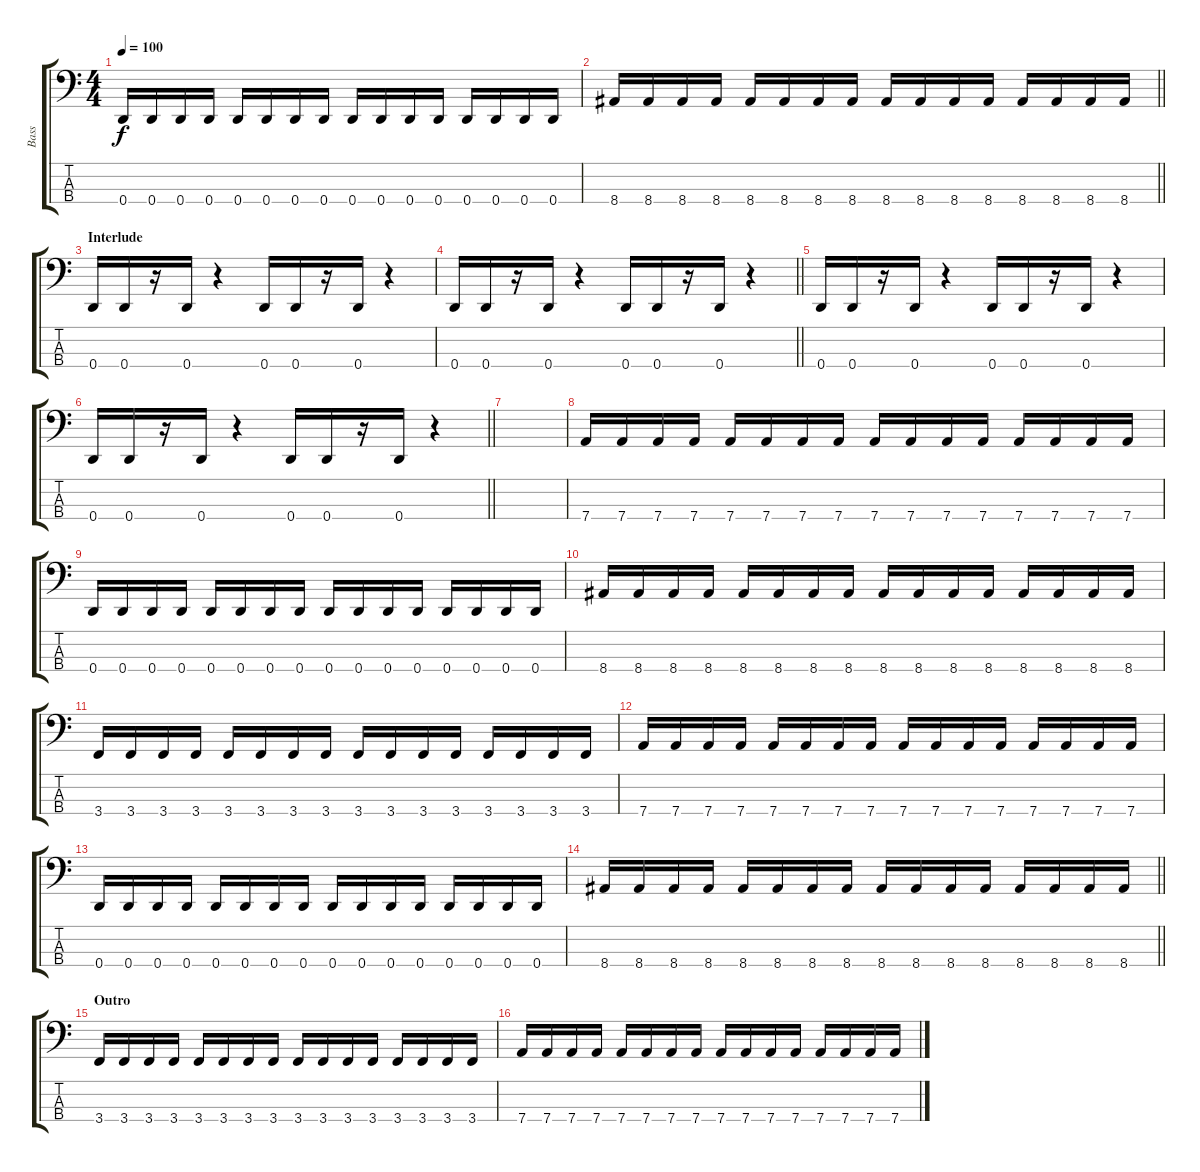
\track ("Bass" "Bass") {instrument electricbasspick}
\staff {score tabs}
\tuning (G2 D2 A1 D1) {hide}
\ts (4 4)
\tempo 100
\clef f4
\ks c
0.4.16{dy f} 0.4.16 0.4.16 0.4.16 0.4.16 0.4.16 0.4.16 0.4.16 0.4.16 0.4.16 0.4.16 0.4.16 0.4.16 0.4.16 0.4.16 0.4.16 |
\barLineRight lightlight
8.4.16 8.4.16 8.4.16 8.4.16 8.4.16 8.4.16 8.4.16 8.4.16 8.4.16 8.4.16 8.4.16 8.4.16 8.4.16 8.4.16 8.4.16 8.4.16 |
\section ("" "Interlude")
0.4.16 0.4.16 r.16 0.4.16 r.4 0.4.16 0.4.16 r.16 0.4.16 r.4 |
\barLineRight lightlight
0.4.16 0.4.16 r.16 0.4.16 r.4 0.4.16 0.4.16 r.16 0.4.16 r.4 |
0.4.16 0.4.16 r.16 0.4.16 r.4 0.4.16 0.4.16 r.16 0.4.16 r.4 |
\barLineRight lightlight
0.4.16 0.4.16 r.16 0.4.16 r.4 0.4.16 0.4.16 r.16 0.4.16 r.4 |
|
7.4.16 7.4.16 7.4.16 7.4.16 7.4.16 7.4.16 7.4.16 7.4.16 7.4.16 7.4.16 7.4.16 7.4.16 7.4.16 7.4.16 7.4.16 7.4.16 |
0.4.16 0.4.16 0.4.16 0.4.16 0.4.16 0.4.16 0.4.16 0.4.16 0.4.16 0.4.16 0.4.16 0.4.16 0.4.16 0.4.16 0.4.16 0.4.16 |
8.4.16 8.4.16 8.4.16 8.4.16 8.4.16 8.4.16 8.4.16 8.4.16 8.4.16 8.4.16 8.4.16 8.4.16 8.4.16 8.4.16 8.4.16 8.4.16 |
3.4.16 3.4.16 3.4.16 3.4.16 3.4.16 3.4.16 3.4.16 3.4.16 3.4.16 3.4.16 3.4.16 3.4.16 3.4.16 3.4.16 3.4.16 3.4.16 |
7.4.16 7.4.16 7.4.16 7.4.16 7.4.16 7.4.16 7.4.16 7.4.16 7.4.16 7.4.16 7.4.16 7.4.16 7.4.16 7.4.16 7.4.16 7.4.16 |
0.4.16 0.4.16 0.4.16 0.4.16 0.4.16 0.4.16 0.4.16 0.4.16 0.4.16 0.4.16 0.4.16 0.4.16 0.4.16 0.4.16 0.4.16 0.4.16 |
\barLineRight lightlight
8.4.16 8.4.16 8.4.16 8.4.16 8.4.16 8.4.16 8.4.16 8.4.16 8.4.16 8.4.16 8.4.16 8.4.16 8.4.16 8.4.16 8.4.16 8.4.16 |
\section ("" "Outro")
3.4.16 3.4.16 3.4.16 3.4.16 3.4.16 3.4.16 3.4.16 3.4.16 3.4.16 3.4.16 3.4.16 3.4.16 3.4.16 3.4.16 3.4.16 3.4.16 |
7.4.16 7.4.16 7.4.16 7.4.16 7.4.16 7.4.16 7.4.16 7.4.16 7.4.16 7.4.16 7.4.16 7.4.16 7.4.16 7.4.16 7.4.16 7.4.16
